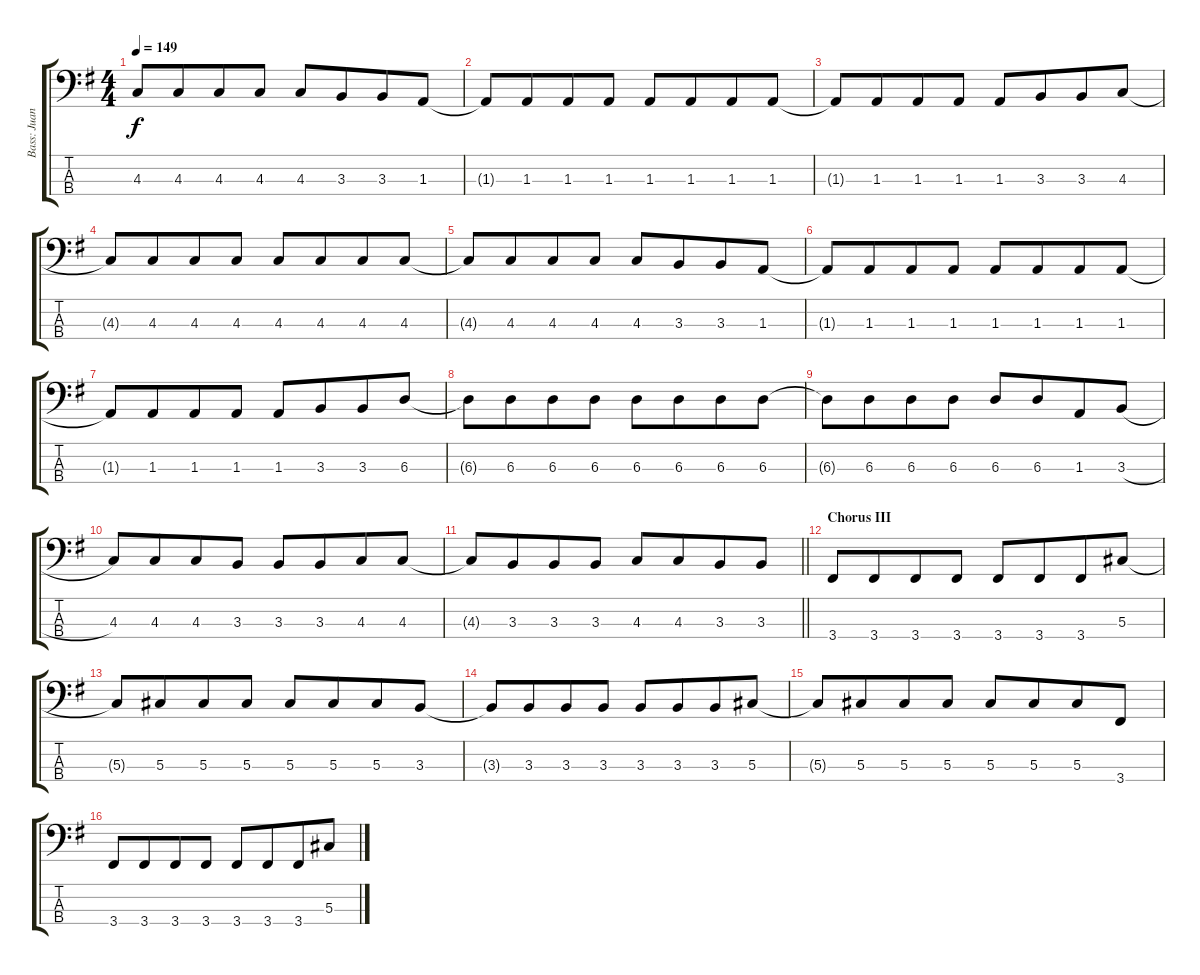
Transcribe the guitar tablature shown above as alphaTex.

\track ("Bass: Juan" "Bass: Juan") {instrument electricbassfinger}
\staff {score tabs}
\tuning (Gb2 Db2 Ab1 Eb1) {hide}
\ts (4 4)
\tempo 149
\clef f4
\ks g
4.3{t}.8{dy f} 4.3.8{beam merge} 4.3.8 4.3.8 4.3.8 3.3.8{beam merge} 3.3.8 1.3.8 |
1.3{t}.8 1.3.8{beam merge} 1.3.8 1.3.8 1.3.8 1.3.8{beam merge} 1.3.8 1.3.8 |
1.3{t}.8 1.3.8{beam merge} 1.3.8 1.3.8 1.3.8 3.3.8{beam merge} 3.3.8 4.3.8 |
4.3{t}.8 4.3.8{beam merge} 4.3.8 4.3.8 4.3.8 4.3.8{beam merge} 4.3.8 4.3.8 |
4.3{t}.8 4.3.8{beam merge} 4.3.8 4.3.8 4.3.8 3.3.8{beam merge} 3.3.8 1.3.8 |
1.3{t}.8 1.3.8{beam merge} 1.3.8 1.3.8 1.3.8 1.3.8{beam merge} 1.3.8 1.3.8 |
1.3{t}.8 1.3.8{beam merge} 1.3.8 1.3.8 1.3.8 3.3.8{beam merge} 3.3.8 6.3.8 |
6.3{t}.8 6.3.8{beam merge} 6.3.8 6.3.8 6.3.8 6.3.8{beam merge} 6.3.8 6.3.8 |
6.3{t}.8 6.3.8{beam merge} 6.3.8 6.3.8 6.3.8 6.3.8{beam merge} 1.3.8 3.3{h}.8 |
4.3.8 4.3.8{beam merge} 4.3.8 3.3.8 3.3.8 3.3.8{beam merge} 4.3.8 4.3.8 |
\barLineRight lightlight
4.3{t}.8 3.3.8{beam merge} 3.3.8 3.3.8 4.3.8 4.3.8{beam merge} 3.3.8 3.3.8 |
\section ("" "Chorus III")
3.4.8 3.4.8{beam merge} 3.4.8 3.4.8 3.4.8 3.4.8{beam merge} 3.4.8 5.3.8 |
5.3{t}.8 5.3.8{beam merge} 5.3.8 5.3.8 5.3.8 5.3.8{beam merge} 5.3.8 3.3.8 |
3.3{t}.8 3.3.8{beam merge} 3.3.8 3.3.8 3.3.8 3.3.8{beam merge} 3.3.8 5.3.8 |
5.3{t}.8 5.3.8{beam merge} 5.3.8 5.3.8 5.3.8 5.3.8{beam merge} 5.3.8 3.4.8 |
3.4.8 3.4.8{beam merge} 3.4.8 3.4.8 3.4.8 3.4.8{beam merge} 3.4.8 5.3.8
